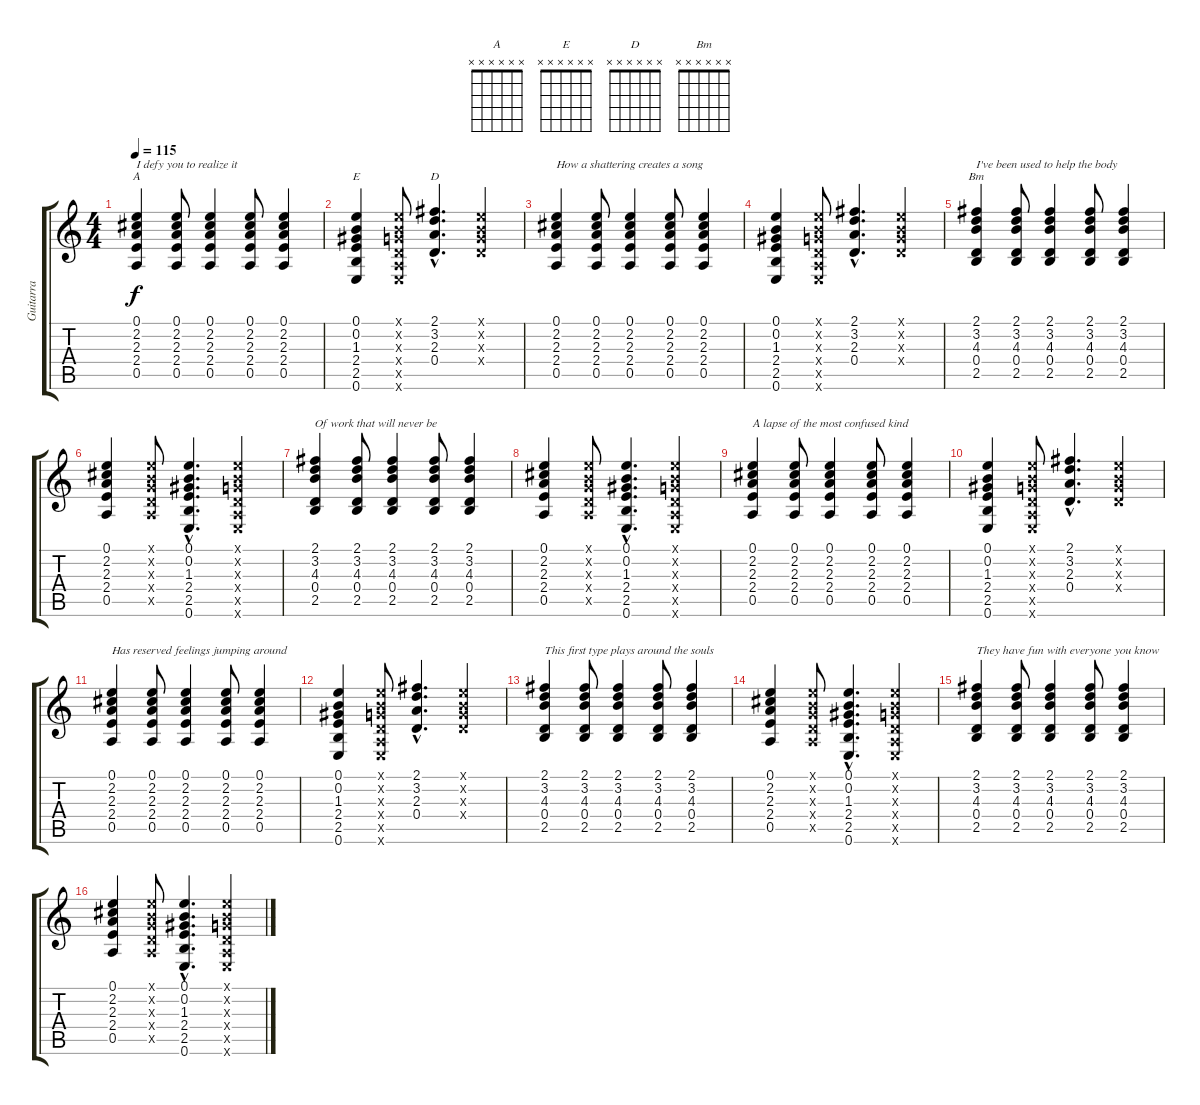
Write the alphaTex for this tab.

\track ("Guitarra" "Guitarra") {instrument electricguitarmuted}
\staff {score tabs}
\tuning (E4 B3 G3 D3 A2 E2) {hide}
\chord ("A" x x x x x x)
\chord ("E" x x x x x x)
\chord ("D" x x x x x x)
\chord ("Bm" x x x x x x)
\ts (4 4)
\tempo 115
\clef g2
\ks c
(0.1 2.2 2.3 2.4 0.5).4{ch "A" txt "I defy you to realize it " dy f} (0.1 2.2 2.3 2.4 0.5).8 (0.1 2.2 2.3 2.4 0.5).4 (0.1 2.2 2.3 2.4 0.5).8 (0.1 2.2 2.3 2.4 0.5).4 |
(0.1 0.2 1.3 2.4 2.5 0.6).4{ch "E"} (0.1{x} 0.2{x} 0.3{x} 0.4{x} 0.5{x} 0.6{x}).8 (2.1{hac} 3.2{hac} 2.3{hac} 0.4{hac}).4{d ch "D"} (0.1{x} 0.2{x} 0.3{x} 0.4{x}).4 |
(0.1 2.2 2.3 2.4 0.5).4{txt "How a shattering creates a song "} (0.1 2.2 2.3 2.4 0.5).8 (0.1 2.2 2.3 2.4 0.5).4 (0.1 2.2 2.3 2.4 0.5).8 (0.1 2.2 2.3 2.4 0.5).4 |
(0.1 0.2 1.3 2.4 2.5 0.6).4 (0.1{x} 0.2{x} 0.3{x} 0.4{x} 0.5{x} 0.6{x}).8 (2.1{hac} 3.2{hac} 2.3{hac} 0.4{hac}).4{d} (0.1{x} 0.2{x} 0.3{x} 0.4{x}).4 |
(2.1 3.2 4.3 0.4 2.5).4{ch "Bm" txt "I've been used to help the body "} (2.1 3.2 4.3 0.4 2.5).8 (2.1 3.2 4.3 0.4 2.5).4 (2.1 3.2 4.3 0.4 2.5).8 (2.1 3.2 4.3 0.4 2.5).4 |
(0.1 2.2 2.3 2.4 0.5).4 (0.1{x} 0.2{x} 0.3{x} 0.4{x} 0.5{x}).8 (0.1{hac} 0.2{hac} 1.3{hac} 2.4{hac} 2.5{hac} 0.6{hac}).4{d} (0.1{x} 0.2{x} 0.3{x} 0.4{x} 0.5{x} 0.6{x}).4 |
(2.1 3.2 4.3 0.4 2.5).4{txt "Of work that will never be "} (2.1 3.2 4.3 0.4 2.5).8 (2.1 3.2 4.3 0.4 2.5).4 (2.1 3.2 4.3 0.4 2.5).8 (2.1 3.2 4.3 0.4 2.5).4 |
(0.1 2.2 2.3 2.4 0.5).4 (0.1{x} 0.2{x} 0.3{x} 0.4{x} 0.5{x}).8 (0.1{hac} 0.2{hac} 1.3{hac} 2.4{hac} 2.5{hac} 0.6{hac}).4{d} (0.1{x} 0.2{x} 0.3{x} 0.4{x} 0.5{x} 0.6{x}).4 |
(0.1 2.2 2.3 2.4 0.5).4{txt "A lapse of the most confused kind "} (0.1 2.2 2.3 2.4 0.5).8 (0.1 2.2 2.3 2.4 0.5).4 (0.1 2.2 2.3 2.4 0.5).8 (0.1 2.2 2.3 2.4 0.5).4 |
(0.1 0.2 1.3 2.4 2.5 0.6).4 (0.1{x} 0.2{x} 0.3{x} 0.4{x} 0.5{x} 0.6{x}).8 (2.1{hac} 3.2{hac} 2.3{hac} 0.4{hac}).4{d} (0.1{x} 0.2{x} 0.3{x} 0.4{x}).4 |
(0.1 2.2 2.3 2.4 0.5).4{txt "Has reserved feelings jumping around "} (0.1 2.2 2.3 2.4 0.5).8 (0.1 2.2 2.3 2.4 0.5).4 (0.1 2.2 2.3 2.4 0.5).8 (0.1 2.2 2.3 2.4 0.5).4 |
(0.1 0.2 1.3 2.4 2.5 0.6).4 (0.1{x} 0.2{x} 0.3{x} 0.4{x} 0.5{x} 0.6{x}).8 (2.1{hac} 3.2{hac} 2.3{hac} 0.4{hac}).4{d} (0.1{x} 0.2{x} 0.3{x} 0.4{x}).4 |
(2.1 3.2 4.3 0.4 2.5).4{txt "This first type plays around the souls "} (2.1 3.2 4.3 0.4 2.5).8 (2.1 3.2 4.3 0.4 2.5).4 (2.1 3.2 4.3 0.4 2.5).8 (2.1 3.2 4.3 0.4 2.5).4 |
(0.1 2.2 2.3 2.4 0.5).4 (0.1{x} 0.2{x} 0.3{x} 0.4{x} 0.5{x}).8 (0.1{hac} 0.2{hac} 1.3{hac} 2.4{hac} 2.5{hac} 0.6{hac}).4{d} (0.1{x} 0.2{x} 0.3{x} 0.4{x} 0.5{x} 0.6{x}).4 |
(2.1 3.2 4.3 0.4 2.5).4{txt "They have fun with everyone you know "} (2.1 3.2 4.3 0.4 2.5).8 (2.1 3.2 4.3 0.4 2.5).4 (2.1 3.2 4.3 0.4 2.5).8 (2.1 3.2 4.3 0.4 2.5).4 |
(0.1 2.2 2.3 2.4 0.5).4 (0.1{x} 0.2{x} 0.3{x} 0.4{x} 0.5{x}).8 (0.1{hac} 0.2{hac} 1.3{hac} 2.4{hac} 2.5{hac} 0.6{hac}).4{d} (0.1{x} 0.2{x} 0.3{x} 0.4{x} 0.5{x} 0.6{x}).4
